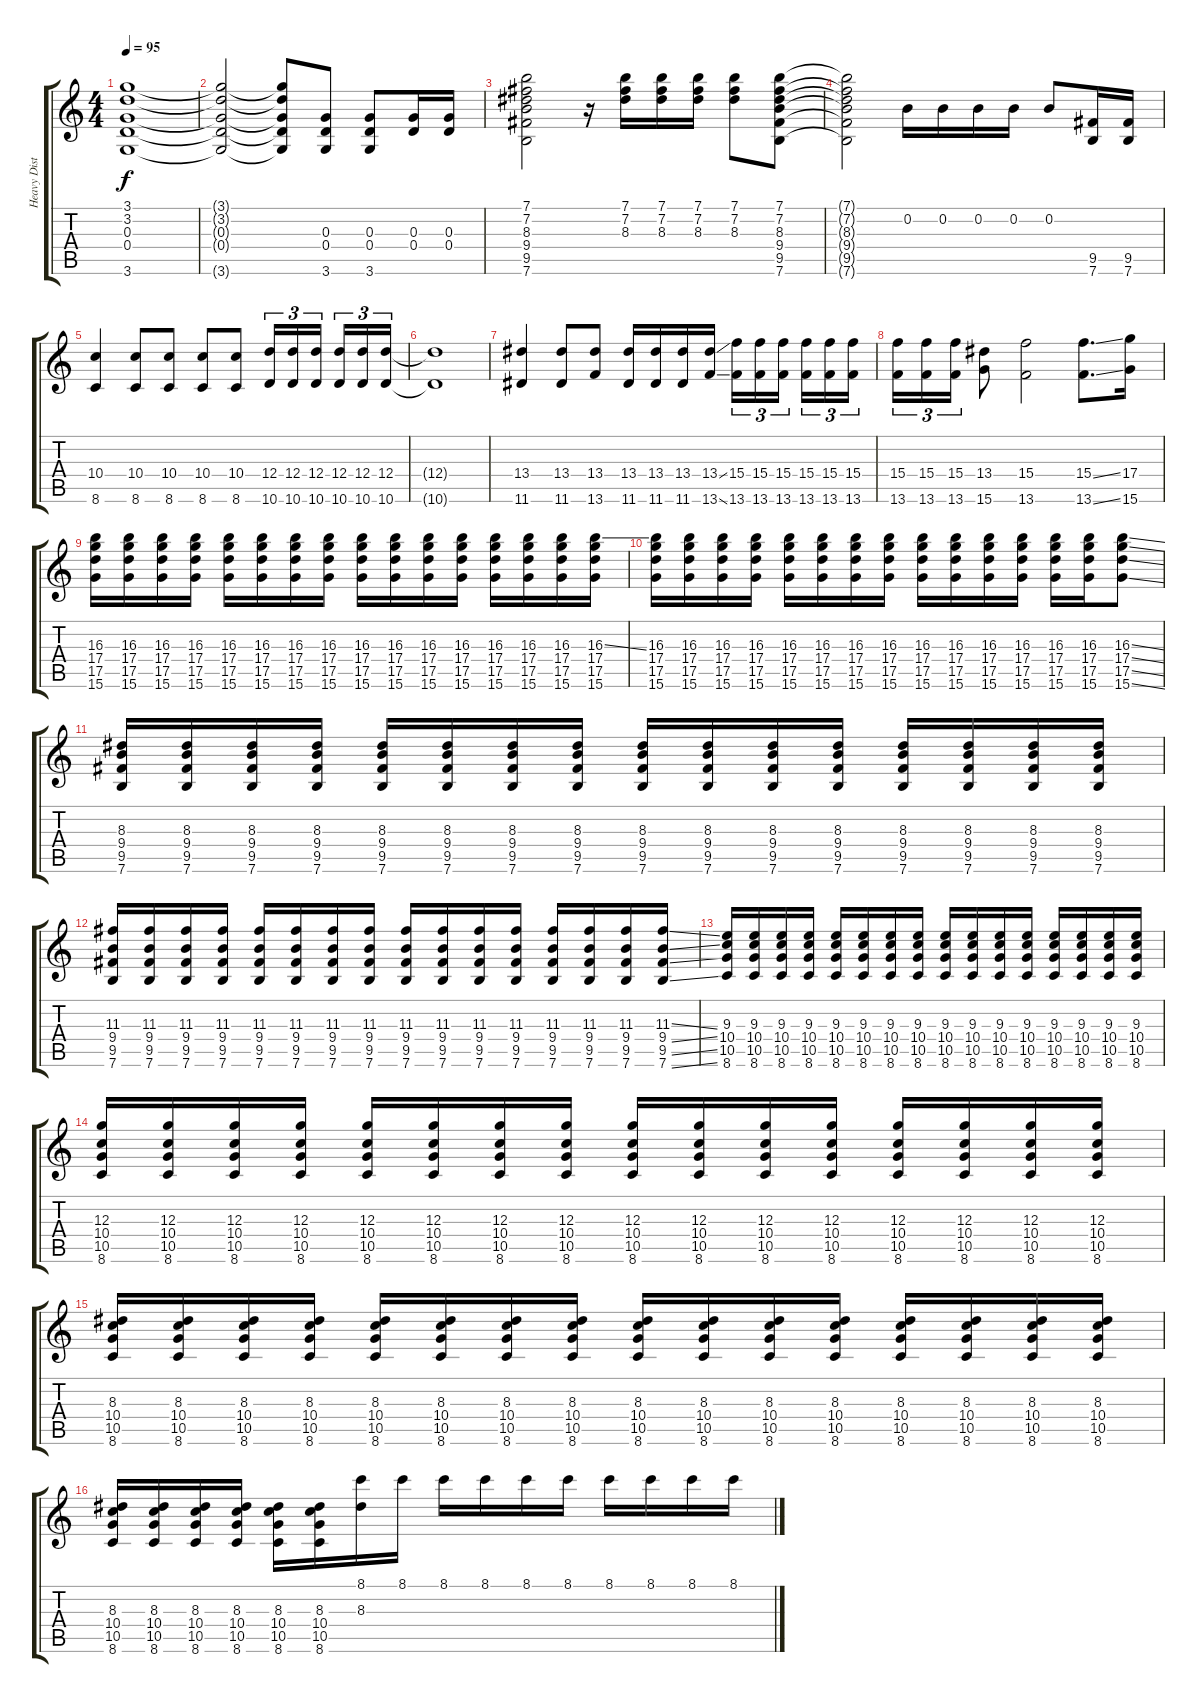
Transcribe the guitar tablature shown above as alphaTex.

\track ("Heavy Distortion" "Heavy Dist") {instrument overdrivenguitar}
\staff {score tabs}
\tuning (E4 B3 G3 D3 A2 E2) {hide}
\ts (4 4)
\tempo 95
\clef g2
\ks c
(3.1 3.2 0.3 0.4 3.6).1{dy f} |
(3.1{t} 3.2{t} 0.3{t} 0.4{t} 3.6{t}).2 (3.1{t} 3.2{t} 0.3{t} 0.4{t} 3.6{t}).8 (0.3 0.4 3.6).8 (0.3 0.4 3.6).8 (0.3 0.4).16 (0.3 0.4).16 |
(7.1 7.2 8.3 9.4 9.5 7.6).2 r.16 (7.1 7.2 8.3).16 (7.1 7.2 8.3).16 (7.1 7.2 8.3).16 (7.1 7.2 8.3).8 (7.1 7.2 8.3 9.4 9.5 7.6).8 |
(7.1{t} 7.2{t} 8.3{t} 9.4{t} 9.5{t} 7.6{t}).2 0.2.16 0.2.16 0.2.16 0.2.16 0.2.8 (9.5 7.6).16 (9.5 7.6).16 |
(10.4 8.6).4 (10.4 8.6).8 (10.4 8.6).8 (10.4 8.6).8 (10.4 8.6).8 (12.4 10.6).16{tu (3 2)} (12.4 10.6).16{tu (3 2)} (12.4 10.6).16{tu (3 2)} (12.4 10.6).16{tu (3 2)} (12.4 10.6).16{tu (3 2)} (12.4 10.6).16{tu (3 2)} |
(12.4{t} 10.6{t}).1 |
(13.4 11.6).4 (13.4 11.6).8 (13.4 13.6).8 (13.4 11.6).16 (13.4 11.6).16 (13.4 11.6).16 (13.4{ss} 13.6{ss}).16 (15.4 13.6).16{tu (3 2)} (15.4 13.6).16{tu (3 2)} (15.4 13.6).16{tu (3 2)} (15.4 13.6).16{tu (3 2)} (15.4 13.6).16{tu (3 2)} (15.4 13.6).16{tu (3 2)} |
(15.4 13.6).16{tu (3 2)} (15.4 13.6).16{tu (3 2)} (15.4 13.6).16{tu (3 2)} (13.4 15.6).8 (15.4 13.6).2 (15.4{ss} 13.6{ss}).8{d} (17.4 15.6).16 |
(16.3 17.4 17.5 15.6).16 (16.3 17.4 17.5 15.6).16 (16.3 17.4 17.5 15.6).16 (16.3 17.4 17.5 15.6).16 (16.3 17.4 17.5 15.6).16 (16.3 17.4 17.5 15.6).16 (16.3 17.4 17.5 15.6).16 (16.3 17.4 17.5 15.6).16 (16.3 17.4 17.5 15.6).16 (16.3 17.4 17.5 15.6).16 (16.3 17.4 17.5 15.6).16 (16.3 17.4 17.5 15.6).16 (16.3 17.4 17.5 15.6).16 (16.3 17.4 17.5 15.6).16 (16.3 17.4 17.5 15.6).16 (16.3{ss} 17.4 17.5 15.6).16 |
(16.3 17.4 17.5 15.6).16 (16.3 17.4 17.5 15.6).16 (16.3 17.4 17.5 15.6).16 (16.3 17.4 17.5 15.6).16 (16.3 17.4 17.5 15.6).16 (16.3 17.4 17.5 15.6).16 (16.3 17.4 17.5 15.6).16 (16.3 17.4 17.5 15.6).16 (16.3 17.4 17.5 15.6).16 (16.3 17.4 17.5 15.6).16 (16.3 17.4 17.5 15.6).16 (16.3 17.4 17.5 15.6).16 (16.3 17.4 17.5 15.6).16 (16.3 17.4 17.5 15.6).16 (16.3{ss} 17.4{ss} 17.5{ss} 15.6{ss}).8 |
(8.3 9.4 9.5 7.6).16 (8.3 9.4 9.5 7.6).16 (8.3 9.4 9.5 7.6).16 (8.3 9.4 9.5 7.6).16 (8.3 9.4 9.5 7.6).16 (8.3 9.4 9.5 7.6).16 (8.3 9.4 9.5 7.6).16 (8.3 9.4 9.5 7.6).16 (8.3 9.4 9.5 7.6).16 (8.3 9.4 9.5 7.6).16 (8.3 9.4 9.5 7.6).16 (8.3 9.4 9.5 7.6).16 (8.3 9.4 9.5 7.6).16 (8.3 9.4 9.5 7.6).16 (8.3 9.4 9.5 7.6).16 (8.3 9.4 9.5 7.6).16 |
(11.3 9.4 9.5 7.6).16 (11.3 9.4 9.5 7.6).16 (11.3 9.4 9.5 7.6).16 (11.3 9.4 9.5 7.6).16 (11.3 9.4 9.5 7.6).16 (11.3 9.4 9.5 7.6).16 (11.3 9.4 9.5 7.6).16 (11.3 9.4 9.5 7.6).16 (11.3 9.4 9.5 7.6).16 (11.3 9.4 9.5 7.6).16 (11.3 9.4 9.5 7.6).16 (11.3 9.4 9.5 7.6).16 (11.3 9.4 9.5 7.6).16 (11.3 9.4 9.5 7.6).16 (11.3 9.4 9.5 7.6).16 (11.3{ss} 9.4{ss} 9.5{ss} 7.6{ss}).16 |
(9.3 10.4 10.5 8.6).16 (9.3 10.4 10.5 8.6).16 (9.3 10.4 10.5 8.6).16 (9.3 10.4 10.5 8.6).16 (9.3 10.4 10.5 8.6).16 (9.3 10.4 10.5 8.6).16 (9.3 10.4 10.5 8.6).16 (9.3 10.4 10.5 8.6).16 (9.3 10.4 10.5 8.6).16 (9.3 10.4 10.5 8.6).16 (9.3 10.4 10.5 8.6).16 (9.3 10.4 10.5 8.6).16 (9.3 10.4 10.5 8.6).16 (9.3 10.4 10.5 8.6).16 (9.3 10.4 10.5 8.6).16 (9.3 10.4 10.5 8.6).16 |
(12.3 10.4 10.5 8.6).16 (12.3 10.4 10.5 8.6).16 (12.3 10.4 10.5 8.6).16 (12.3 10.4 10.5 8.6).16 (12.3 10.4 10.5 8.6).16 (12.3 10.4 10.5 8.6).16 (12.3 10.4 10.5 8.6).16 (12.3 10.4 10.5 8.6).16 (12.3 10.4 10.5 8.6).16 (12.3 10.4 10.5 8.6).16 (12.3 10.4 10.5 8.6).16 (12.3 10.4 10.5 8.6).16 (12.3 10.4 10.5 8.6).16 (12.3 10.4 10.5 8.6).16 (12.3 10.4 10.5 8.6).16 (12.3 10.4 10.5 8.6).16 |
(8.3 10.4 10.5 8.6).16 (8.3 10.4 10.5 8.6).16 (8.3 10.4 10.5 8.6).16 (8.3 10.4 10.5 8.6).16 (8.3 10.4 10.5 8.6).16 (8.3 10.4 10.5 8.6).16 (8.3 10.4 10.5 8.6).16 (8.3 10.4 10.5 8.6).16 (8.3 10.4 10.5 8.6).16 (8.3 10.4 10.5 8.6).16 (8.3 10.4 10.5 8.6).16 (8.3 10.4 10.5 8.6).16 (8.3 10.4 10.5 8.6).16 (8.3 10.4 10.5 8.6).16 (8.3 10.4 10.5 8.6).16 (8.3 10.4 10.5 8.6).16 |
(8.3 10.4 10.5 8.6).16 (8.3 10.4 10.5 8.6).16 (8.3 10.4 10.5 8.6).16 (8.3 10.4 10.5 8.6).16 (8.3 10.4 10.5 8.6).16 (8.3 10.4 10.5 8.6).16 (8.1 8.3).16 8.1.16 8.1.16 8.1.16 8.1.16 8.1.16 8.1.16 8.1.16 8.1.16 8.1.16
